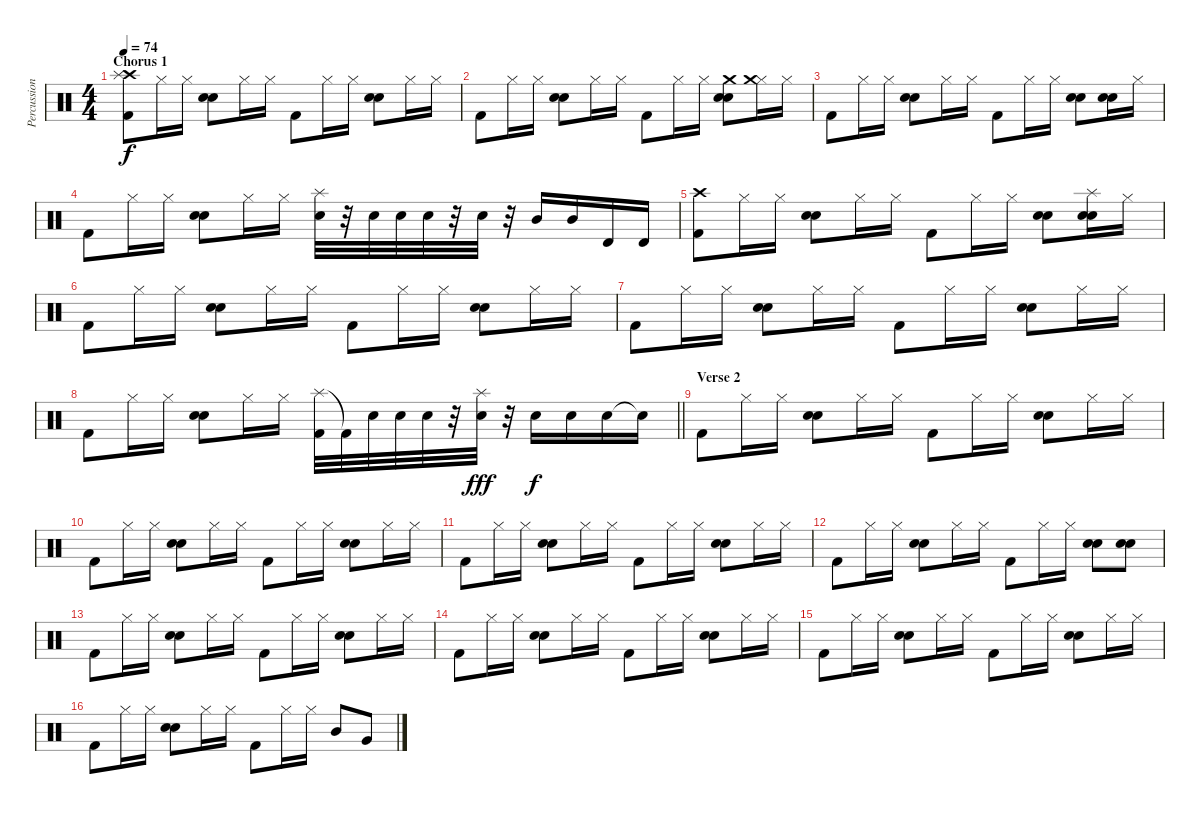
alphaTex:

\track ("Percussion" "Percussion") {instrument percussion}
\staff {score}
\articulation defaults
\ts (4 4)
\section ("" "Chorus 1")
\tempo 74
\clef neutral
\ks c
("Crash high (hit)" "Splash (hit)" "Kick (hit) 2").8{dy f} "Hi-Hat (closed)".16 "Hi-Hat (closed)".16 ("Electric Snare (hit)" "Snare (hit) 2").8 "Hi-Hat (closed)".16 "Hi-Hat (closed)".16 "Kick (hit) 2".8 "Hi-Hat (closed)".16 "Hi-Hat (closed)".16 ("Electric Snare (hit)" "Snare (hit) 2").8 "Hi-Hat (closed)".16 "Hi-Hat (closed)".16 |
"Kick (hit) 2".8 "Hi-Hat (closed)".16 "Hi-Hat (closed)".16 ("Electric Snare (hit)" "Snare (hit) 2").8 "Hi-Hat (closed)".16 "Hi-Hat (closed)".16 "Kick (hit) 2".8 "Hi-Hat (closed)".16 "Hi-Hat (closed)".16 ("Electric Snare (hit)" "Snare (hit) 2" "Crash medium (hit)").8 ("Hi-Hat (closed)" "Crash medium (hit)").16 "Hi-Hat (closed)".16 |
"Kick (hit) 2".8 "Hi-Hat (closed)".16 "Hi-Hat (closed)".16 ("Electric Snare (hit)" "Snare (hit) 2").8 "Hi-Hat (closed)".16 "Hi-Hat (closed)".16 "Kick (hit) 2".8 "Hi-Hat (closed)".16 "Hi-Hat (closed)".16 ("Electric Snare (hit)" "Snare (hit) 2").8 ("Electric Snare (hit)" "Snare (hit) 2").16 "Hi-Hat (closed)".16 |
"Kick (hit) 2".8 "Hi-Hat (closed)".16 "Hi-Hat (closed)".16 ("Electric Snare (hit)" "Snare (hit) 2").8 "Hi-Hat (closed)".16 "Hi-Hat (closed)".16 ("Snare (hit) 2" "Splash (hit)").32 r.32 "Snare (hit) 2".32 "Snare (hit) 2".32 "Snare (hit) 2".32 r.32 "Snare (hit) 2".32 r.32 "Mid Tom (hit)".16 "Mid Tom (hit)".16 "Timbale high (hit)".16 "Timbale high (hit)".16 |
("Crash high (hit)" "Kick (hit) 2").8 "Hi-Hat (closed)".16 "Hi-Hat (closed)".16 ("Electric Snare (hit)" "Snare (hit) 2").8 "Hi-Hat (closed)".16 "Hi-Hat (closed)".16 "Kick (hit) 2".8 "Hi-Hat (closed)".16 "Hi-Hat (closed)".16 ("Electric Snare (hit)" "Snare (hit) 2").8 ("Splash (hit)" "Electric Snare (hit)" "Snare (hit) 2").16 "Hi-Hat (closed)".16 |
"Kick (hit) 2".8 "Hi-Hat (closed)".16 "Hi-Hat (closed)".16 ("Electric Snare (hit)" "Snare (hit) 2").8 "Hi-Hat (closed)".16 "Hi-Hat (closed)".16 "Kick (hit) 2".8 "Hi-Hat (closed)".16 "Hi-Hat (closed)".16 ("Electric Snare (hit)" "Snare (hit) 2").8 "Hi-Hat (closed)".16 "Hi-Hat (closed)".16 |
"Kick (hit) 2".8 "Hi-Hat (closed)".16 "Hi-Hat (closed)".16 ("Electric Snare (hit)" "Snare (hit) 2").8 "Hi-Hat (closed)".16 "Hi-Hat (closed)".16 "Kick (hit) 2".8 "Hi-Hat (closed)".16 "Hi-Hat (closed)".16 ("Electric Snare (hit)" "Snare (hit) 2").8 "Hi-Hat (closed)".16 "Hi-Hat (closed)".16 |
\barLineRight lightlight "Kick (hit) 2".8 "Hi-Hat (closed)".16 "Hi-Hat (closed)".16
("Electric Snare (hit)" "Snare (hit) 2").8 "Hi-Hat (closed)".16 "Hi-Hat (closed)".16 ("Splash (hit)" "Kick (hit) 2").32 "Kick (hit) 2"{t}.32 "Snare (hit) 2".32 "Snare (hit) 2".32 "Snare (hit) 2".32 r.32 ("Snare (hit) 2" "Splash (hit)").32{dy fff} r.32 "Snare (hit) 2".16{dy f} "Snare (hit) 2".16 "Snare (hit) 2".16 "Snare (hit) 2"{t}.16 |
\section ("" "Verse 2")
"Kick (hit) 2".8 "Hi-Hat (closed)".16 "Hi-Hat (closed)".16 ("Electric Snare (hit)" "Snare (hit) 2").8 "Hi-Hat (closed)".16 "Hi-Hat (closed)".16 "Kick (hit) 2".8 "Hi-Hat (closed)".16 "Hi-Hat (closed)".16 ("Electric Snare (hit)" "Snare (hit) 2").8 "Hi-Hat (closed)".16 "Hi-Hat (closed)".16 |
"Kick (hit) 2".8 "Hi-Hat (closed)".16 "Hi-Hat (closed)".16 ("Electric Snare (hit)" "Snare (hit) 2").8 "Hi-Hat (closed)".16 "Hi-Hat (closed)".16 "Kick (hit) 2".8 "Hi-Hat (closed)".16 "Hi-Hat (closed)".16 ("Electric Snare (hit)" "Snare (hit) 2").8 "Hi-Hat (closed)".16 "Hi-Hat (closed)".16 |
"Kick (hit) 2".8 "Hi-Hat (closed)".16 "Hi-Hat (closed)".16 ("Electric Snare (hit)" "Snare (hit) 2").8 "Hi-Hat (closed)".16 "Hi-Hat (closed)".16 "Kick (hit) 2".8 "Hi-Hat (closed)".16 "Hi-Hat (closed)".16 ("Electric Snare (hit)" "Snare (hit) 2").8 "Hi-Hat (closed)".16 "Hi-Hat (closed)".16 |
"Kick (hit) 2".8 "Hi-Hat (closed)".16 "Hi-Hat (closed)".16 ("Electric Snare (hit)" "Snare (hit) 2").8 "Hi-Hat (closed)".16 "Hi-Hat (closed)".16 "Kick (hit) 2".8 "Hi-Hat (closed)".16 "Hi-Hat (closed)".16 ("Electric Snare (hit)" "Snare (hit) 2").8 ("Electric Snare (hit)" "Snare (hit) 2").8 |
"Kick (hit) 2".8 "Hi-Hat (closed)".16 "Hi-Hat (closed)".16 ("Electric Snare (hit)" "Snare (hit) 2").8 "Hi-Hat (closed)".16 "Hi-Hat (closed)".16 "Kick (hit) 2".8 "Hi-Hat (closed)".16 "Hi-Hat (closed)".16 ("Electric Snare (hit)" "Snare (hit) 2").8 "Hi-Hat (closed)".16 "Hi-Hat (closed)".16 |
"Kick (hit) 2".8 "Hi-Hat (closed)".16 "Hi-Hat (closed)".16 ("Electric Snare (hit)" "Snare (hit) 2").8 "Hi-Hat (closed)".16 "Hi-Hat (closed)".16 "Kick (hit) 2".8 "Hi-Hat (closed)".16 "Hi-Hat (closed)".16 ("Electric Snare (hit)" "Snare (hit) 2").8 "Hi-Hat (closed)".16 "Hi-Hat (closed)".16 |
"Kick (hit) 2".8 "Hi-Hat (closed)".16 "Hi-Hat (closed)".16 ("Electric Snare (hit)" "Snare (hit) 2").8 "Hi-Hat (closed)".16 "Hi-Hat (closed)".16 "Kick (hit) 2".8 "Hi-Hat (closed)".16 "Hi-Hat (closed)".16 ("Electric Snare (hit)" "Snare (hit) 2").8 "Hi-Hat (closed)".16 "Hi-Hat (closed)".16 |
"Kick (hit) 2".8 "Hi-Hat (closed)".16 "Hi-Hat (closed)".16 ("Electric Snare (hit)" "Snare (hit) 2").8 "Hi-Hat (closed)".16 "Hi-Hat (closed)".16 "Kick (hit) 2".8 "Hi-Hat (closed)".16 "Hi-Hat (closed)".16 "Mid Tom (hit)".8 "Very Low Tom (hit)".8
